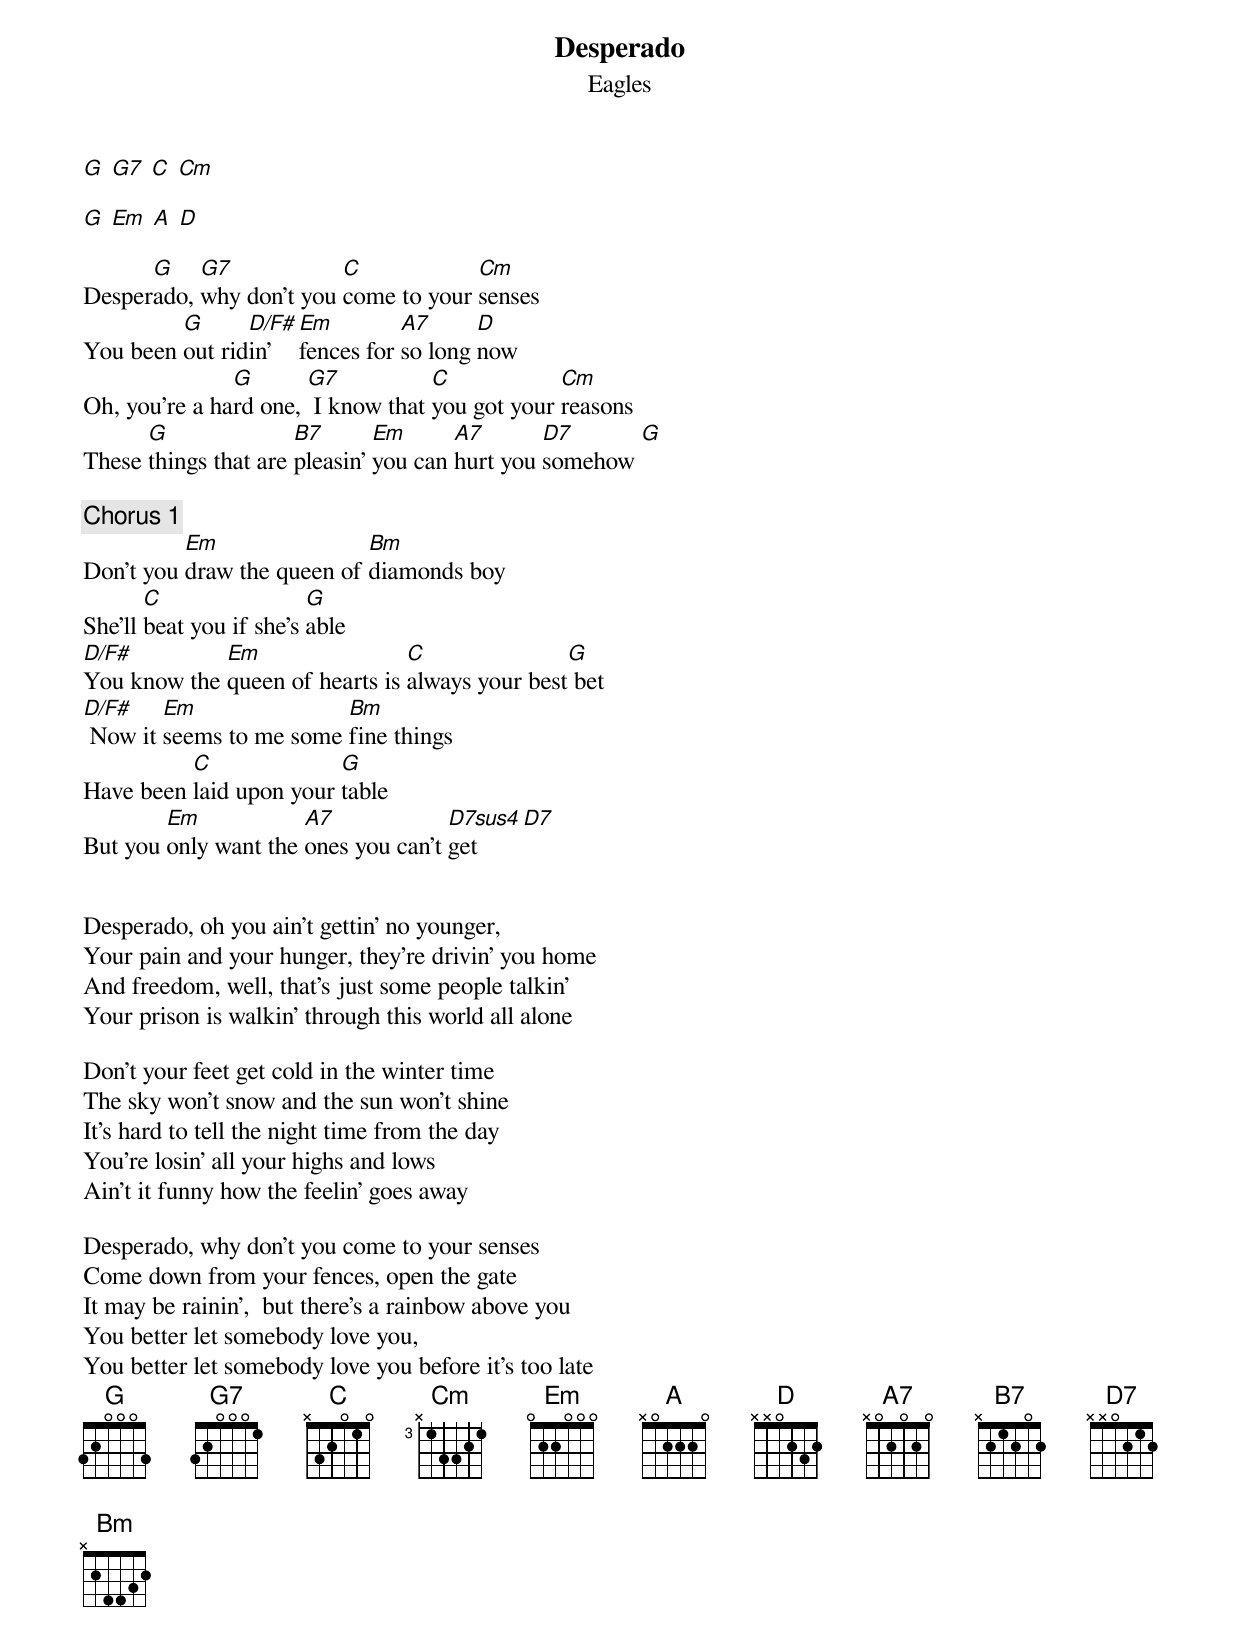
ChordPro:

{title:Desperado}
{subtitle:Eagles}
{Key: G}

[G] [G7] [C] [Cm]

[G] [Em] [A] [D]

Desper[G]ado, [G7]why don't you [C]come to your [Cm]senses
You been [G]out rid[D/F#]in' [Em]fences for [A7]so long [D]now
Oh, you're a ha[G]rd one, [G7] I know that [C]you got your [Cm]reasons
These [G]things that are [B7]pleasin' [Em]you can [A7]hurt you [D7]somehow [G]

{c:Chorus 1}
Don't you [Em]draw the queen of [Bm]diamonds boy
She'll [C]beat you if she's [G]able
[D/F#]You know the [Em]queen of hearts is [C]always your best[G] bet
[D/F#] Now it [Em]seems to me some [Bm]fine things
Have been [C]laid upon your [G]table
But you [Em]only want the [A7]ones you can't [D7sus4]get [D7]


Desperado, oh you ain't gettin' no younger,
Your pain and your hunger, they're drivin' you home
And freedom, well, that's just some people talkin'
Your prison is walkin' through this world all alone

Don't your feet get cold in the winter time
The sky won't snow and the sun won't shine
It's hard to tell the night time from the day
You're losin' all your highs and lows
Ain't it funny how the feelin' goes away

Desperado, why don't you come to your senses
Come down from your fences, open the gate
It may be rainin',  but there's a rainbow above you
You better let somebody love you,
You better let somebody love you before it's too late
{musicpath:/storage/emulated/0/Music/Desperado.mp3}
